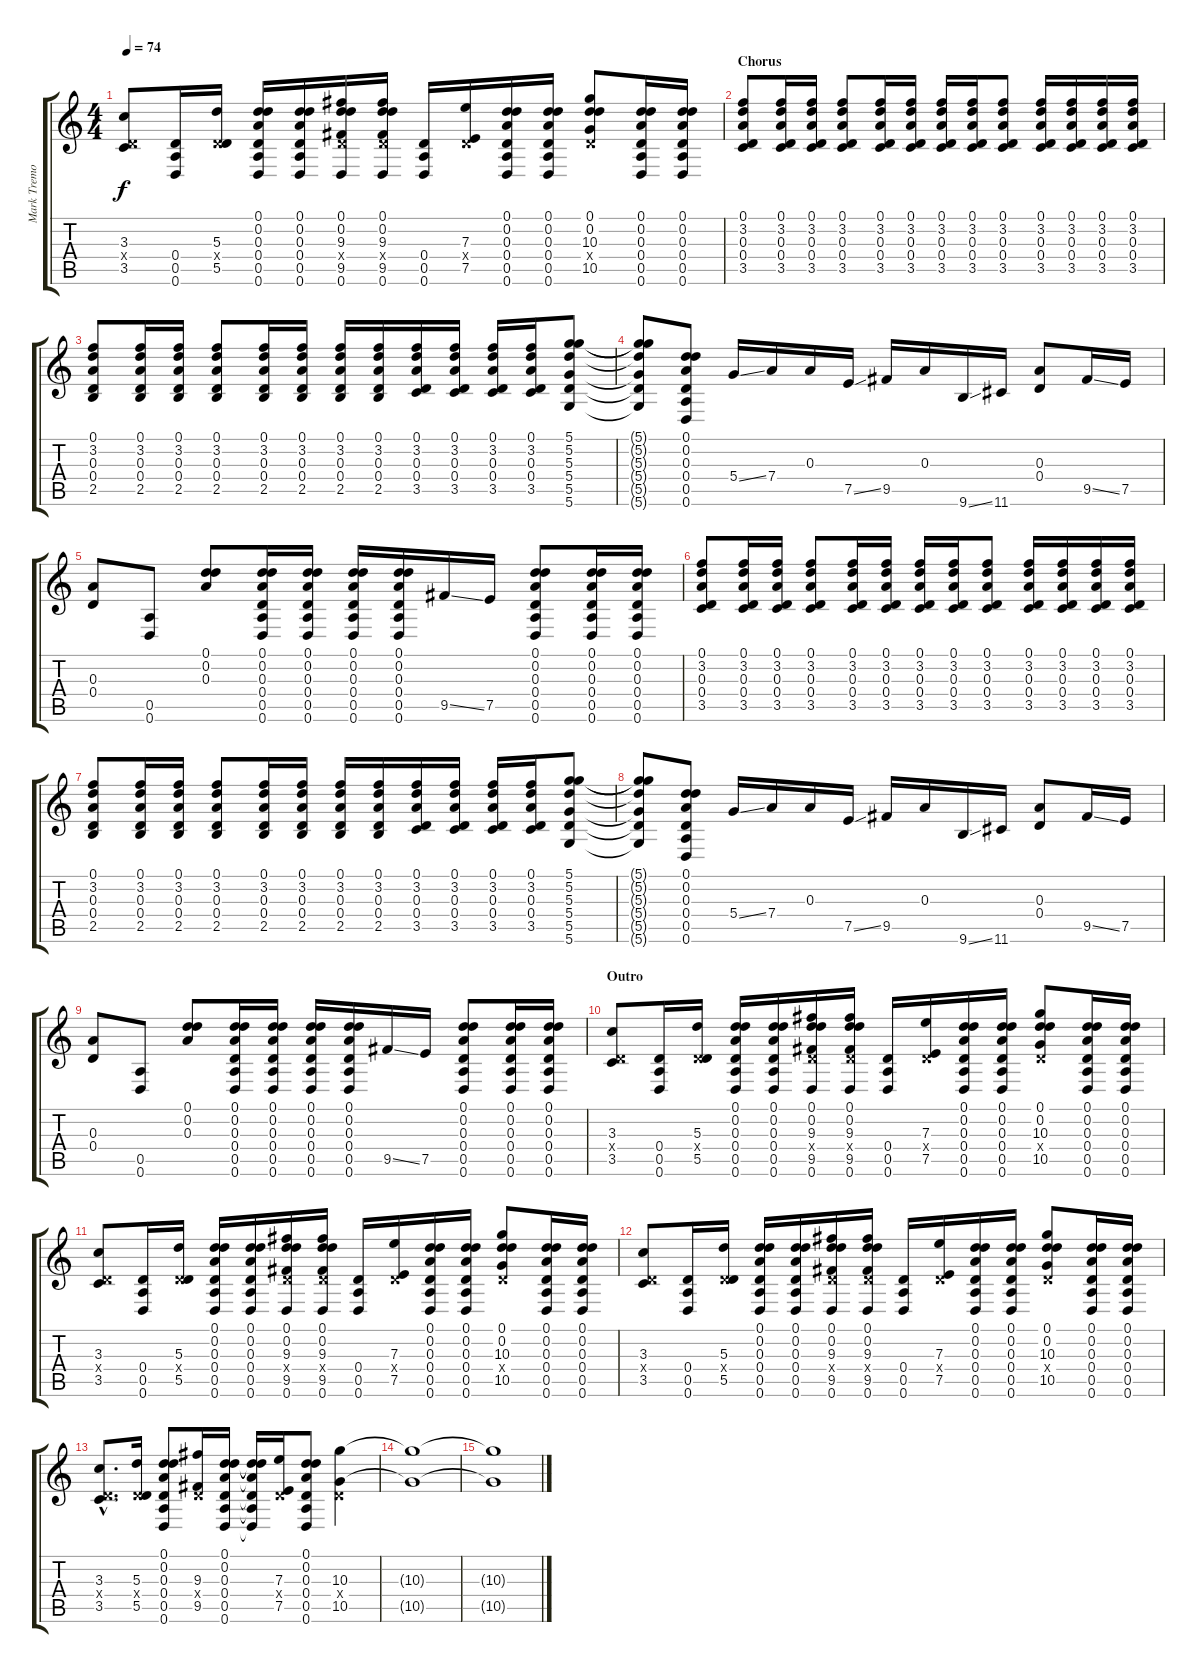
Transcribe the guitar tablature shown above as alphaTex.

\track ("Mark Tremonti" "Mark Tremo") {instrument distortionguitar}
\staff {score tabs}
\tuning (D4 D4 A3 D3 A2 D2) {hide}
\ts (4 4)
\tempo 74
\clef g2
\ks c
(3.3 0.4{x} 3.5).8{dy f} (0.4 0.5 0.6).16 (5.3 0.4{x} 5.5).16 (0.1 0.2 0.3 0.4 0.5 0.6).16 (0.1 0.2 0.3 0.4 0.5 0.6).16 (0.1 0.2 9.3 0.4{x} 9.5 0.6).16 (0.1 0.2 9.3 0.4{x} 9.5 0.6).16 (0.4 0.5 0.6).16 (7.3 0.4{x} 7.5).16 (0.1 0.2 0.3 0.4 0.5 0.6).16 (0.1 0.2 0.3 0.4 0.5 0.6).16 (0.1 0.2 10.3 0.4{x} 10.5).8 (0.1 0.2 0.3 0.4 0.5 0.6).16 (0.1 0.2 0.3 0.4 0.5 0.6).16 |
\section ("" "Chorus")
(0.1 3.2 0.3 0.4 3.5).8 (0.1 3.2 0.3 0.4 3.5).16 (0.1 3.2 0.3 0.4 3.5).16 (0.1 3.2 0.3 0.4 3.5).8 (0.1 3.2 0.3 0.4 3.5).16 (0.1 3.2 0.3 0.4 3.5).16 (0.1 3.2 0.3 0.4 3.5).16 (0.1 3.2 0.3 0.4 3.5).16 (0.1 3.2 0.3 0.4 3.5).8 (0.1 3.2 0.3 0.4 3.5).16 (0.1 3.2 0.3 0.4 3.5).16 (0.1 3.2 0.3 0.4 3.5).16 (0.1 3.2 0.3 0.4 3.5).16 |
(0.1 3.2 0.3 0.4 2.5).8 (0.1 3.2 0.3 0.4 2.5).16 (0.1 3.2 0.3 0.4 2.5).16 (0.1 3.2 0.3 0.4 2.5).8 (0.1 3.2 0.3 0.4 2.5).16 (0.1 3.2 0.3 0.4 2.5).16 (0.1 3.2 0.3 0.4 2.5).16 (0.1 3.2 0.3 0.4 2.5).16 (0.1 3.2 0.3 0.4 3.5).16 (0.1 3.2 0.3 0.4 3.5).16 (0.1 3.2 0.3 0.4 3.5).16 (0.1 3.2 0.3 0.4 3.5).16 (5.1 5.2 5.3 5.4 5.5 5.6).8 |
(5.1{t} 5.2{t} 5.3{t} 5.4{t} 5.5{t} 5.6{t}).8 (0.1 0.2 0.3 0.4 0.5 0.6).8 5.4{ss}.16 7.4.16 0.3.16 7.5{ss}.16 9.5.16 0.3.16 9.6{ss}.16 11.6.16 (0.3 0.4).8 9.5{ss}.16 7.5.16 |
(0.3 0.4).8 (0.5 0.6).8 (0.1 0.2 0.3).8 (0.1 0.2 0.3 0.4 0.5 0.6).16 (0.1 0.2 0.3 0.4 0.5 0.6).16 (0.1 0.2 0.3 0.4 0.5 0.6).16 (0.1 0.2 0.3 0.4 0.5 0.6).16 9.5{ss}.16 7.5.16 (0.1 0.2 0.3 0.4 0.5 0.6).8 (0.1 0.2 0.3 0.4 0.5 0.6).16 (0.1 0.2 0.3 0.4 0.5 0.6).16 |
(0.1 3.2 0.3 0.4 3.5).8 (0.1 3.2 0.3 0.4 3.5).16 (0.1 3.2 0.3 0.4 3.5).16 (0.1 3.2 0.3 0.4 3.5).8 (0.1 3.2 0.3 0.4 3.5).16 (0.1 3.2 0.3 0.4 3.5).16 (0.1 3.2 0.3 0.4 3.5).16 (0.1 3.2 0.3 0.4 3.5).16 (0.1 3.2 0.3 0.4 3.5).8 (0.1 3.2 0.3 0.4 3.5).16 (0.1 3.2 0.3 0.4 3.5).16 (0.1 3.2 0.3 0.4 3.5).16 (0.1 3.2 0.3 0.4 3.5).16 |
(0.1 3.2 0.3 0.4 2.5).8 (0.1 3.2 0.3 0.4 2.5).16 (0.1 3.2 0.3 0.4 2.5).16 (0.1 3.2 0.3 0.4 2.5).8 (0.1 3.2 0.3 0.4 2.5).16 (0.1 3.2 0.3 0.4 2.5).16 (0.1 3.2 0.3 0.4 2.5).16 (0.1 3.2 0.3 0.4 2.5).16 (0.1 3.2 0.3 0.4 3.5).16 (0.1 3.2 0.3 0.4 3.5).16 (0.1 3.2 0.3 0.4 3.5).16 (0.1 3.2 0.3 0.4 3.5).16 (5.1 5.2 5.3 5.4 5.5 5.6).8 |
(5.1{t} 5.2{t} 5.3{t} 5.4{t} 5.5{t} 5.6{t}).8 (0.1 0.2 0.3 0.4 0.5 0.6).8 5.4{ss}.16 7.4.16 0.3.16 7.5{ss}.16 9.5.16 0.3.16 9.6{ss}.16 11.6.16 (0.3 0.4).8 9.5{ss}.16 7.5.16 |
(0.3 0.4).8 (0.5 0.6).8 (0.1 0.2 0.3).8 (0.1 0.2 0.3 0.4 0.5 0.6).16 (0.1 0.2 0.3 0.4 0.5 0.6).16 (0.1 0.2 0.3 0.4 0.5 0.6).16 (0.1 0.2 0.3 0.4 0.5 0.6).16 9.5{ss}.16 7.5.16 (0.1 0.2 0.3 0.4 0.5 0.6).8 (0.1 0.2 0.3 0.4 0.5 0.6).16 (0.1 0.2 0.3 0.4 0.5 0.6).16 |
\section ("" "Outro")
(3.3 0.4{x} 3.5).8 (0.4 0.5 0.6).16 (5.3 0.4{x} 5.5).16 (0.1 0.2 0.3 0.4 0.5 0.6).16 (0.1 0.2 0.3 0.4 0.5 0.6).16 (0.1 0.2 9.3 0.4{x} 9.5 0.6).16 (0.1 0.2 9.3 0.4{x} 9.5 0.6).16 (0.4 0.5 0.6).16 (7.3 0.4{x} 7.5).16 (0.1 0.2 0.3 0.4 0.5 0.6).16 (0.1 0.2 0.3 0.4 0.5 0.6).16 (0.1 0.2 10.3 0.4{x} 10.5).8 (0.1 0.2 0.3 0.4 0.5 0.6).16 (0.1 0.2 0.3 0.4 0.5 0.6).16 |
(3.3 0.4{x} 3.5).8 (0.4 0.5 0.6).16 (5.3 0.4{x} 5.5).16 (0.1 0.2 0.3 0.4 0.5 0.6).16 (0.1 0.2 0.3 0.4 0.5 0.6).16 (0.1 0.2 9.3 0.4{x} 9.5 0.6).16 (0.1 0.2 9.3 0.4{x} 9.5 0.6).16 (0.4 0.5 0.6).16 (7.3 0.4{x} 7.5).16 (0.1 0.2 0.3 0.4 0.5 0.6).16 (0.1 0.2 0.3 0.4 0.5 0.6).16 (0.1 0.2 10.3 0.4{x} 10.5).8 (0.1 0.2 0.3 0.4 0.5 0.6).16 (0.1 0.2 0.3 0.4 0.5 0.6).16 |
(3.3 0.4{x} 3.5).8 (0.4 0.5 0.6).16 (5.3 0.4{x} 5.5).16 (0.1 0.2 0.3 0.4 0.5 0.6).16 (0.1 0.2 0.3 0.4 0.5 0.6).16 (0.1 0.2 9.3 0.4{x} 9.5 0.6).16 (0.1 0.2 9.3 0.4{x} 9.5 0.6).16 (0.4 0.5 0.6).16 (7.3 0.4{x} 7.5).16 (0.1 0.2 0.3 0.4 0.5 0.6).16 (0.1 0.2 0.3 0.4 0.5 0.6).16 (0.1 0.2 10.3 0.4{x} 10.5).8 (0.1 0.2 0.3 0.4 0.5 0.6).16 (0.1 0.2 0.3 0.4 0.5 0.6).16 |
(3.3{hac} 0.4{hac x} 3.5{hac}).8{d} (5.3 0.4{x} 5.5).16 (0.1 0.2 0.3 0.4 0.5 0.6).8 (9.3 0.4{x} 9.5).16 (0.1 0.2 0.3 0.4 0.5 0.6).16 (0.1{t} 0.2{t} 0.3{t} 0.4{t} 0.5{t} 0.6{t}).16 (7.3 0.4{x} 7.5).16 (0.1 0.2 0.3 0.4 0.5 0.6).8 (10.3 0.4{x} 10.5).4 |
(10.3{t} 10.5{t}).1 |
(10.3{t} 10.5{t}).1
